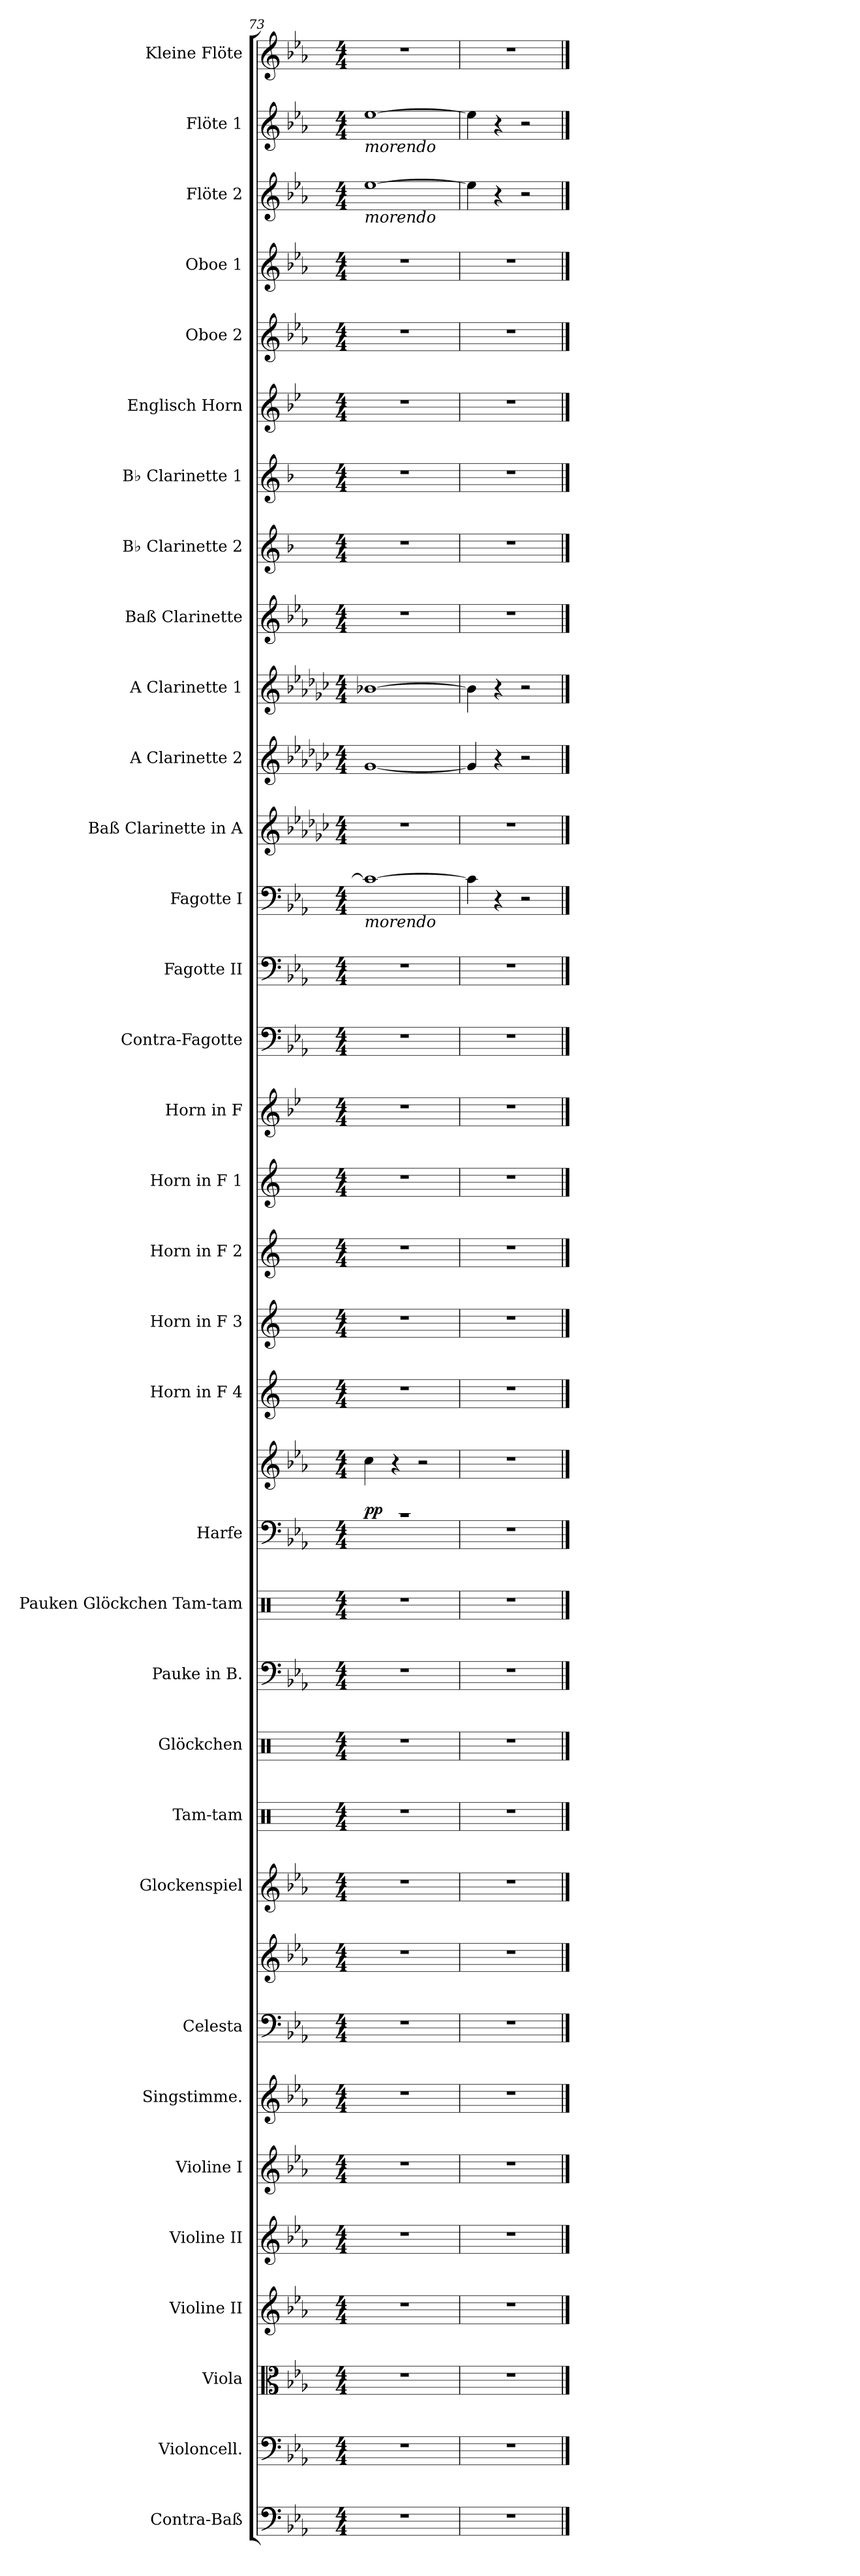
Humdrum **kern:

**kern	**kern	**kern	**kern	**kern	**kern	**kern	**kern	**kern	**kern	**kern	**kern	**kern	**kern	**kern	**kern	**dynam	**kern	**kern	**kern	**kern	**kern	**kern	**kern	**kern	**kern	**kern	**dynam	**kern	**dynam	**kern	**kern	**kern	**kern	**kern	**kern	**kern	**kern	**kern
*part34	*part33	*part32	*part31	*part30	*part29	*part28	*part27	*part27	*part26	*part25	*part24	*part23	*part22	*part21	*part21	*part21	*part20	*part19	*part18	*part17	*part16	*part15	*part14	*part13	*part12	*part11	*part11	*part10	*part10	*part9	*part8	*part7	*part6	*part5	*part4	*part3	*part2	*part1
*staff36	*staff35	*staff34	*staff33	*staff32	*staff31	*staff30	*staff29	*staff28	*staff27	*staff26	*staff25	*staff24	*staff23	*staff22	*staff21	*staff21/22	*staff20	*staff19	*staff18	*staff17	*staff16	*staff15	*staff14	*staff13	*staff12	*staff11	*staff11	*staff10	*staff10	*staff9	*staff8	*staff7	*staff6	*staff5	*staff4	*staff3	*staff2	*staff1
*I"Contra-Baß	*I"Violoncell.	*I"Viola	*I"Violine II	*I"Violine II	*I"Violine I	*I"Singstimme.	*I"Celesta	*	*I"Glockenspiel	*I"Tam-tam	*I"Glöckchen	*I"Pauke in B.	*I"Pauken  Glöckchen Tam-tam	*I"Harfe	*	*	*I"Horn in F 4	*I"Horn in F 3	*I"Horn in F 2	*I"Horn in F 1	*I"Horn in F	*I"Contra-Fagotte	*I"Fagotte II	*I"Fagotte I	*I"Baß Clarinette in A	*I"A Clarinette 2	*	*I"A Clarinette 1	*	*I"Baß Clarinette	*I"B♭ Clarinette 2	*I"B♭ Clarinette 1	*I"Englisch Horn	*I"Oboe 2	*I"Oboe 1	*I"Flöte 2	*I"Flöte 1	*I"Kleine Flöte
*I'C.-B.	*I'Vc.	*I'Vla.	*I'Vln. II	*I'Vln. II	*I'Vln. I	*I'Sgst.	*I'Cel.	*	*I'Glk.	*I'Tam-tam	*I'Gl.	*I'Pauke	*I'Tam-tam	*I'Hfe.	*	*	*I'Hn. 4	*I'Hn. 3	*I'Hn. 2	*I'Hn. 1	*	*I'C.-Fg.	*I'Fg. II	*I'Fg. I	*	*I'A Cl. 2	*	*I'A Cl. 1	*	*I'B. Cl.	*I'B♭ Cl. 2	*I'B♭ Cl. 1	*I'E. H.	*I'Ob. 2	*I'Ob. 1	*I'Fl. 2	*I'Fl. 1	*I'Kl. Fl.
*clefF4	*clefF4	*clefC3	*clefG2	*clefG2	*clefG2	*clefG2	*clefF4	*clefG2	*clefG2	*clefX	*clefX	*clefF4	*clefX	*clefF4	*clefG2	*	*clefG2	*clefG2	*clefG2	*clefG2	*clefG2	*clefF4	*clefF4	*clefF4	*clefG2	*clefG2	*	*clefG2	*	*clefG2	*clefG2	*clefG2	*clefG2	*clefG2	*clefG2	*clefG2	*clefG2	*clefG2
*ITrd7c12	*	*	*	*	*	*	*ITrd-7c-12	*ITrd-7c-12	*ITrd-14c-24	*	*	*	*	*	*	*	*ITrd4c7	*ITrd4c7	*ITrd4c7	*ITrd4c7	*ITrd4c7	*ITrd7c12	*	*	*ITrd2c3	*ITrd2c3	*	*ITrd2c3	*	*ITrd8c14	*ITrd1c2	*ITrd1c2	*ITrd4c7	*	*	*	*	*ITrd-7c-12
*k[b-e-a-]	*k[b-e-a-]	*k[b-e-a-]	*k[b-e-a-]	*k[b-e-a-]	*k[b-e-a-]	*k[b-e-a-]	*k[b-e-a-]	*k[b-e-a-]	*k[b-e-a-]	*k[]	*k[]	*k[b-e-a-]	*k[]	*k[b-e-a-]	*k[b-e-a-]	*	*k[b-]	*k[b-]	*k[b-]	*k[b-]	*k[b-e-a-]	*k[b-e-a-]	*k[b-e-a-]	*k[b-e-a-]	*k[b-e-a-]	*k[b-e-a-]	*	*k[b-e-a-]	*	*k[b-e-a-]	*k[b-e-a-]	*k[b-e-a-]	*k[b-e-a-]	*k[b-e-a-]	*k[b-e-a-]	*k[b-e-a-]	*k[b-e-a-]	*k[b-e-a-]
*M4/4	*M4/4	*M4/4	*M4/4	*M4/4	*M4/4	*M4/4	*M4/4	*M4/4	*M4/4	*M4/4	*M4/4	*M4/4	*M4/4	*M4/4	*M4/4	*	*M4/4	*M4/4	*M4/4	*M4/4	*M4/4	*M4/4	*M4/4	*M4/4	*M4/4	*M4/4	*	*M4/4	*	*M4/4	*M4/4	*M4/4	*M4/4	*M4/4	*M4/4	*M4/4	*M4/4	*M4/4
=73	=73	=73	=73	=73	=73	=73	=73	=73	=73	=73	=73	=73	=73	=73	=73	=73	=73	=73	=73	=73	=73	=73	=73	=73	=73	=73	=73	=73	=73	=73	=73	=73	=73	=73	=73	=73	=73	=73
*	*	*	*	*	*	*	*	*	*	*	*	*	*	*^	*^	*	*	*	*	*	*	*	*	*	*	*	*	*	*	*	*	*	*	*	*	*	*	*
!	!	!	!	!	!	!	!	!	!	!	!	!	!	!	!	!	!	!	!	!	!	!	!	!	!	!	!	!	!	!	!	!	!	!	!	!	!	!	!LO:TX:b:i:t=morendo	!
!	!	!	!	!	!	!	!	!	!	!	!	!	!	!	!	!	!	!	!	!	!	!	!	!	!	!	!	!	!	!	!	!	!	!	!	!	!	!LO:TX:b:i:t=morendo	!	!
!	!	!	!	!	!	!	!	!	!	!	!	!	!	!	!	!	!	!	!	!	!	!	!	!	!	!LO:TX:b:i:t=morendo	!	!	!	!	!	!	!	!	!	!	!	!	!	!
!	!	!	!	!	!	!	!	!	!	!	!	!	!	!	!	!	!	!LO:DY:a=2	!	!	!	!	!	!	!	!	!	!	!LO:DY:b	!	!LO:DY:b	!	!	!	!	!	!	!	!	!
1r	1r	1r	1r	1r	1r	1r	1r	1r	1r	1r	1r	1r	1r	4ryy	1rc	4ryy	4cc\	pp	1r	1r	1r	1r	1r	1r	1r	1c_	1r	[1e-	other-dynamics	[1gn	other-dynamics	1r	1r	1r	1r	1r	1r	[1ee-	[1ee-	1r
.	.	.	.	.	.	.	.	.	.	.	.	.	.	4ryy	.	4r	2.ryy	.	.	.	.	.	.	.	.	.	.	.	.	.	.	.	.	.	.	.	.	.	.	.
.	.	.	.	.	.	.	.	.	.	.	.	.	.	2ryy	.	2r	.	.	.	.	.	.	.	.	.	.	.	.	.	.	.	.	.	.	.	.	.	.	.	.
*	*	*	*	*	*	*	*	*	*	*	*	*	*	*v	*v	*	*	*	*	*	*	*	*	*	*	*	*	*	*	*	*	*	*	*	*	*	*	*	*	*
*	*	*	*	*	*	*	*	*	*	*	*	*	*	*	*v	*v	*	*	*	*	*	*	*	*	*	*	*	*	*	*	*	*	*	*	*	*	*	*	*
=74	=74	=74	=74	=74	=74	=74	=74	=74	=74	=74	=74	=74	=74	=74	=74	=74	=74	=74	=74	=74	=74	=74	=74	=74	=74	=74	=74	=74	=74	=74	=74	=74	=74	=74	=74	=74	=74	=74
1r	1r	1r	1r	1r	1r	1r	1r	1r	1r	1r	1r	1r	1r	1r	1r	.	1r	1r	1r	1r	1r	1r	1r	4c\]	1r	4e-/]	.	4g\]	.	1r	1r	1r	1r	1r	1r	4ee-\]	4ee-\]	1r
.	.	.	.	.	.	.	.	.	.	.	.	.	.	.	.	.	.	.	.	.	.	.	.	4r	.	4r	.	4r	.	.	.	.	.	.	.	4r	4r	.
.	.	.	.	.	.	.	.	.	.	.	.	.	.	.	.	.	.	.	.	.	.	.	.	2r	.	2r	.	2r	.	.	.	.	.	.	.	2r	2r	.
==	==	==	==	==	==	==	==	==	==	==	==	==	==	==	==	==	==	==	==	==	==	==	==	==	==	==	==	==	==	==	==	==	==	==	==	==	==	==
*-	*-	*-	*-	*-	*-	*-	*-	*-	*-	*-	*-	*-	*-	*-	*-	*-	*-	*-	*-	*-	*-	*-	*-	*-	*-	*-	*-	*-	*-	*-	*-	*-	*-	*-	*-	*-	*-	*-
